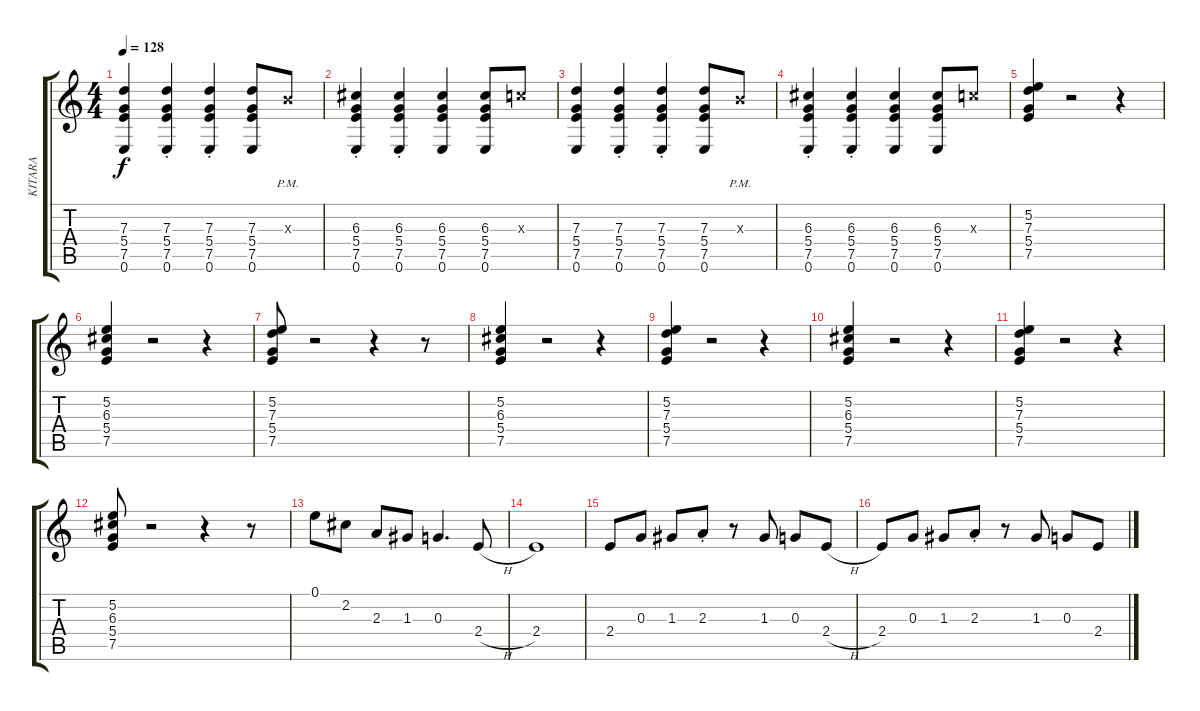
\track ("KITARA" "KITARA") {instrument acousticguitarsteel}
\staff {score tabs}
\tuning (E4 B3 G3 D3 A2 E2) {hide}
\ts (4 4)
\tempo 128
\clef g2
\ks c
(7.3 5.4 7.5 0.6).4{dy f} (7.3 5.4 7.5 0.6{st}).4 (7.3 5.4 7.5 0.6{st}).4 (7.3 5.4 7.5 0.6).8 4.3{pm x}.8 |
(6.3 5.4 7.5 0.6{st}).4 (6.3 5.4 7.5 0.6{st}).4 (6.3 5.4 7.5 0.6).4 (6.3 5.4 7.5 0.6).8 5.3{x}.8 |
(7.3 5.4 7.5 0.6).4 (7.3 5.4 7.5 0.6{st}).4 (7.3 5.4 7.5 0.6{st}).4 (7.3 5.4 7.5 0.6).8 4.3{pm x}.8 |
(6.3 5.4 7.5 0.6{st}).4 (6.3 5.4 7.5 0.6{st}).4 (6.3 5.4 7.5 0.6).4 (6.3 5.4 7.5 0.6).8 5.3{x}.8 |
(5.2 7.3 5.4 7.5).4 r.2 r.4 |
(5.2 6.3 5.4 7.5).4 r.2 r.4 |
(5.2 7.3 5.4 7.5).8 r.2 r.4 r.8 |
(5.2 6.3 5.4 7.5).4 r.2 r.4 |
(5.2 7.3 5.4 7.5).4 r.2 r.4 |
(5.2 6.3 5.4 7.5).4 r.2 r.4 |
(5.2 7.3 5.4 7.5).4 r.2 r.4 |
(5.2 6.3 5.4 7.5).8 r.2 r.4 r.8 |
0.1.8 2.2.8 2.3.8 1.3.8 0.3.4{d} 2.4{h}.8 |
2.4.1 |
2.4.8 0.3.8 1.3.8 2.3{st}.8 r.8 1.3.8 0.3.8 2.4{h}.8 |
2.4.8 0.3.8 1.3.8 2.3{st}.8 r.8 1.3.8 0.3.8 2.4{h}.8
